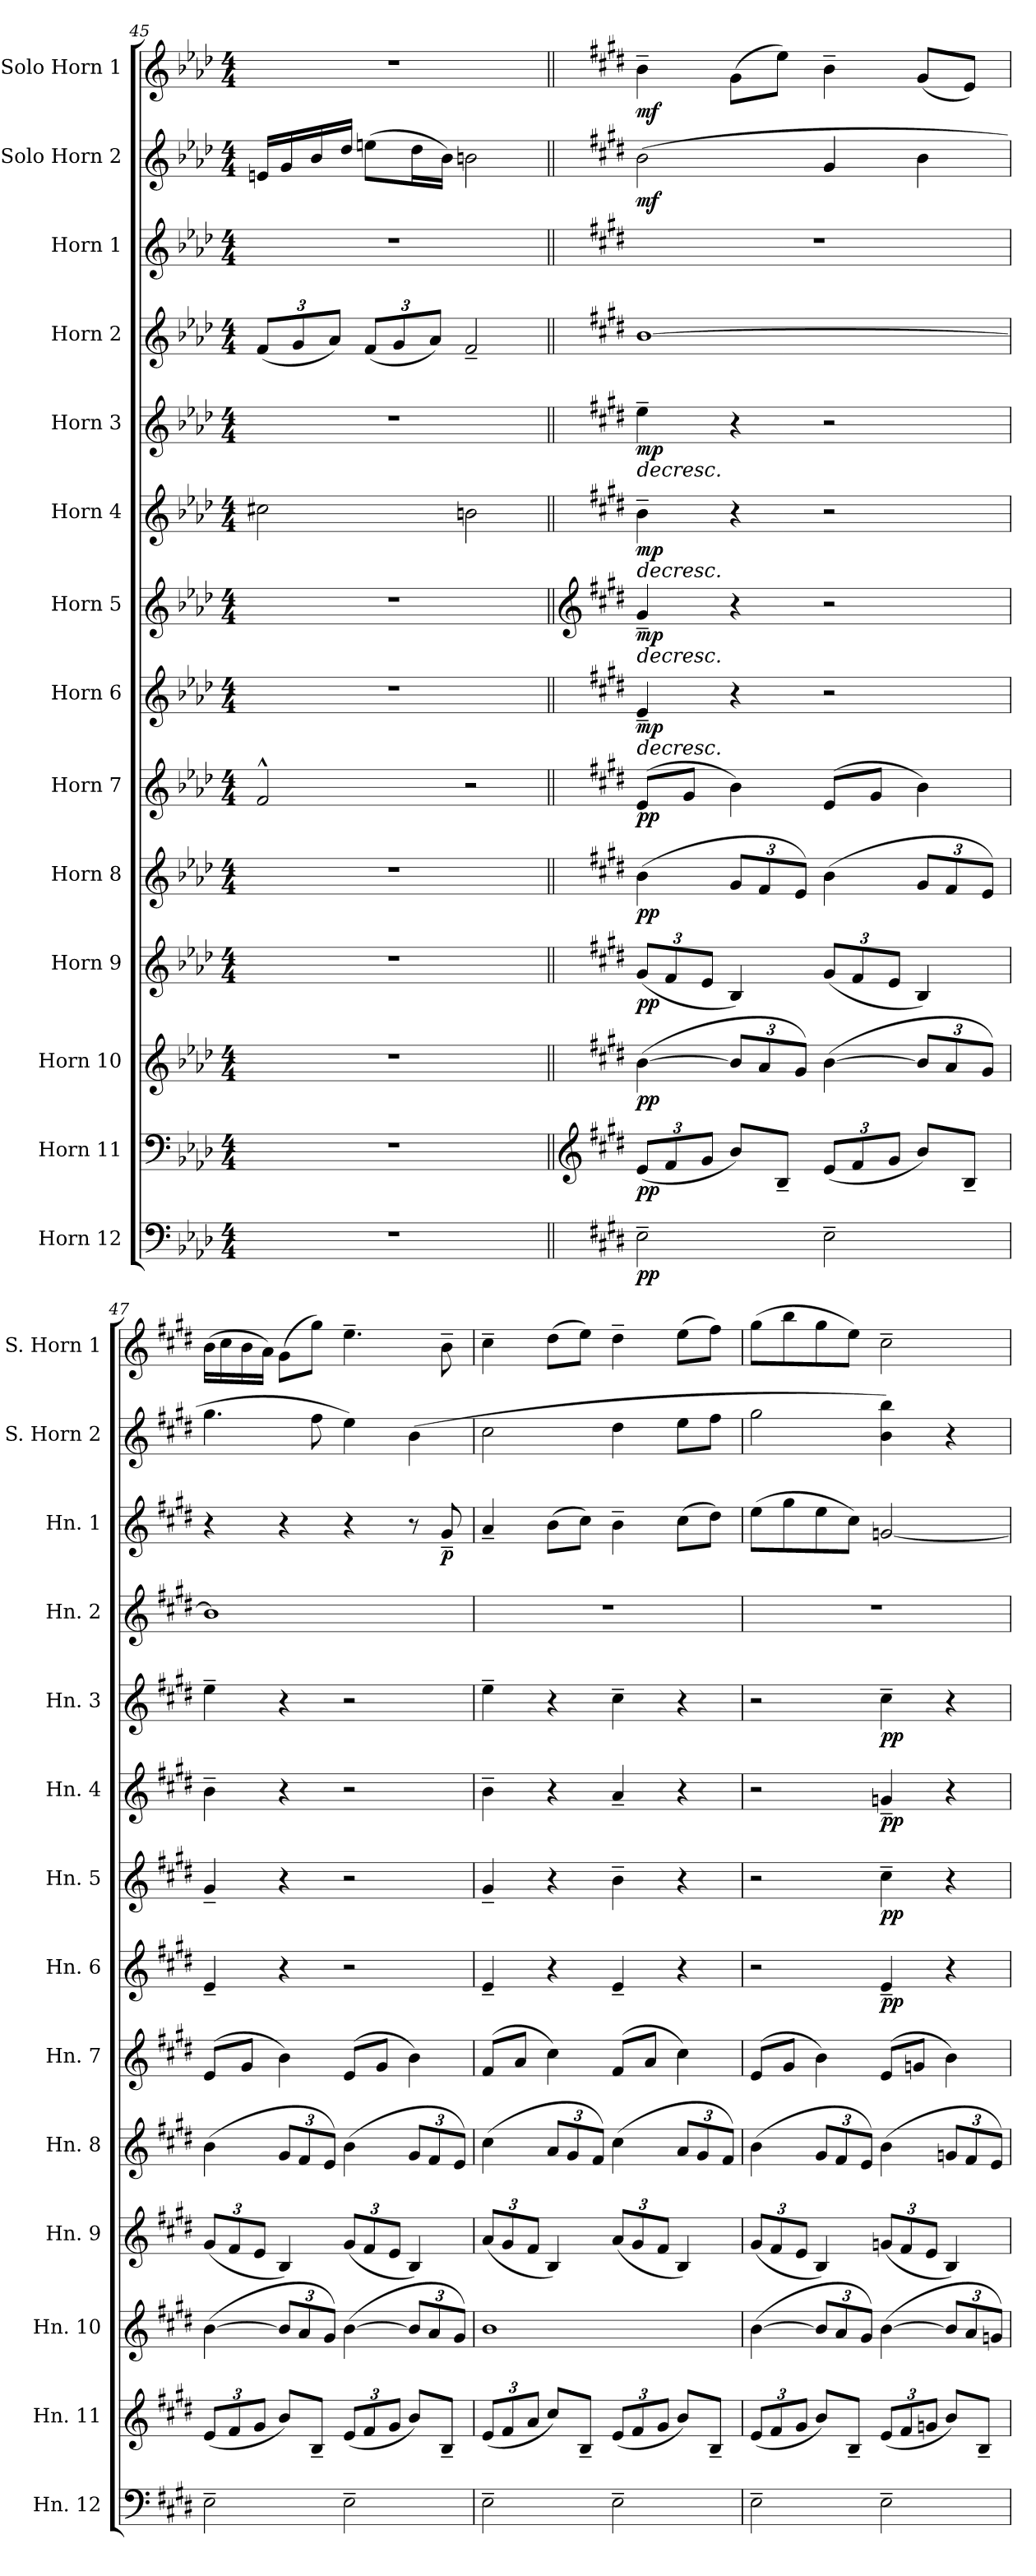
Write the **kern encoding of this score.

**kern	**dynam	**kern	**dynam	**kern	**dynam	**kern	**dynam	**kern	**dynam	**kern	**dynam	**kern	**dynam	**kern	**dynam	**kern	**dynam	**kern	**dynam	**kern	**kern	**dynam	**kern	**dynam	**kern	**dynam
*part14	*part14	*part13	*part13	*part12	*part12	*part11	*part11	*part10	*part10	*part9	*part9	*part8	*part8	*part7	*part7	*part6	*part6	*part5	*part5	*part4	*part3	*part3	*part2	*part2	*part1	*part1
*staff14	*staff14	*staff13	*staff13	*staff12	*staff12	*staff11	*staff11	*staff10	*staff10	*staff9	*staff9	*staff8	*staff8	*staff7	*staff7	*staff6	*staff6	*staff5	*staff5	*staff4	*staff3	*staff3	*staff2	*staff2	*staff1	*staff1
*I"Horn 12	*	*I"Horn 11	*	*I"Horn 10	*	*I"Horn 9	*	*I"Horn 8	*	*I"Horn 7	*	*I"Horn 6	*	*I"Horn 5	*	*I"Horn 4	*	*I"Horn 3	*	*I"Horn 2	*I"Horn 1	*	*I"Solo Horn 2	*	*I"Solo Horn 1	*
*I'Hn. 12	*	*I'Hn. 11	*	*I'Hn. 10	*	*I'Hn. 9	*	*I'Hn. 8	*	*I'Hn. 7	*	*I'Hn. 6	*	*I'Hn. 5	*	*I'Hn. 4	*	*I'Hn. 3	*	*I'Hn. 2	*I'Hn. 1	*	*I'S. Horn 2	*	*I'S. Horn 1	*
*clefF4	*	*clefF4	*	*clefG2	*	*clefG2	*	*clefG2	*	*clefG2	*	*clefG2	*	*clefG2	*	*clefG2	*	*clefG2	*	*clefG2	*clefG2	*	*clefG2	*	*clefG2	*
*ITrd4c7	*	*ITrd4c7	*	*ITrd4c7	*	*ITrd4c7	*	*ITrd4c7	*	*ITrd4c7	*	*ITrd4c7	*	*ITrd4c7	*	*ITrd4c7	*	*ITrd4c7	*	*ITrd4c7	*ITrd4c7	*	*ITrd4c7	*	*ITrd4c7	*
*k[b-e-a-d-g-]	*	*k[b-e-a-d-g-]	*	*k[b-e-a-d-g-]	*	*k[b-e-a-d-g-]	*	*k[b-e-a-d-g-]	*	*k[b-e-a-d-g-]	*	*k[b-e-a-d-g-]	*	*k[b-e-a-d-g-]	*	*k[b-e-a-d-g-]	*	*k[b-e-a-d-g-]	*	*k[b-e-a-d-g-]	*k[b-e-a-d-g-]	*	*k[b-e-a-d-g-]	*	*k[b-e-a-d-g-]	*
*M4/4	*	*M4/4	*	*M4/4	*	*M4/4	*	*M4/4	*	*M4/4	*	*M4/4	*	*M4/4	*	*M4/4	*	*M4/4	*	*M4/4	*M4/4	*	*M4/4	*	*M4/4	*
*	*	*	*	*	*	*	*	*	*	*	*	*	*	*	*	*	*	*	*	*Xbrackettup	*	*	*	*	*	*
=45	=45	=45	=45	=45	=45	=45	=45	=45	=45	=45	=45	=45	=45	=45	=45	=45	=45	=45	=45	=45	=45	=45	=45	=45	=45	=45
1r	.	1r	.	1r	.	1r	.	1r	.	2B-^^/	.	1r	.	1r	.	2f#X\	.	1r	.	(12B-/L	1r	.	16An/LL	.	1r	.
.	.	.	.	.	.	.	.	.	.	.	.	.	.	.	.	.	.	.	.	.	.	.	16c/	.	.	.
.	.	.	.	.	.	.	.	.	.	.	.	.	.	.	.	.	.	.	.	12c/	.	.	.	.	.	.
.	.	.	.	.	.	.	.	.	.	.	.	.	.	.	.	.	.	.	.	.	.	.	16e-/	.	.	.
.	.	.	.	.	.	.	.	.	.	.	.	.	.	.	.	.	.	.	.	12d-/J)	.	.	.	.	.	.
.	.	.	.	.	.	.	.	.	.	.	.	.	.	.	.	.	.	.	.	.	.	.	16g-/JJ	.	.	.
.	.	.	.	.	.	.	.	.	.	.	.	.	.	.	.	.	.	.	.	(12B-/L	.	.	(8an\L	.	.	.
.	.	.	.	.	.	.	.	.	.	.	.	.	.	.	.	.	.	.	.	12c/	.	.	.	.	.	.
.	.	.	.	.	.	.	.	.	.	.	.	.	.	.	.	.	.	.	.	.	.	.	16g-\L	.	.	.
.	.	.	.	.	.	.	.	.	.	.	.	.	.	.	.	.	.	.	.	12d-/J)	.	.	.	.	.	.
.	.	.	.	.	.	.	.	.	.	.	.	.	.	.	.	.	.	.	.	.	.	.	16e-\JJ)	.	.	.
.	.	.	.	.	.	.	.	.	.	2r	.	.	.	.	.	2en\	.	.	.	2B-~/	.	.	2en\	.	.	.
=46||	=46||	=46||	=46||	=46||	=46||	=46||	=46||	=46||	=46||	=46||	=46||	=46||	=46||	=46||	=46||	=46||	=46||	=46||	=46||	=46||	=46||	=46||	=46||	=46||	=46||	=46||
*	*	*clefG2	*	*	*	*	*	*	*	*	*	*	*	*clefG2	*	*	*	*	*	*	*	*	*	*	*	*
*k[f#c#g#]	*	*k[f#c#g#]	*	*k[f#c#g#]	*	*k[f#c#g#]	*	*k[f#c#g#]	*	*k[f#c#g#]	*	*k[f#c#g#]	*	*k[f#c#g#]	*	*k[f#c#g#]	*	*k[f#c#g#]	*	*k[f#c#g#]	*k[f#c#g#]	*	*k[f#c#g#]	*	*k[f#c#g#]	*
*	*	*Xbrackettup	*	*	*	*Xbrackettup	*	*	*	*	*	*	*	*	*	*	*	*	*	*	*	*	*	*	*	*
!	!LO:DY:b	!	!LO:DY:b	!	!LO:DY:b	!	!LO:DY:b	!	!LO:DY:b	!	!LO:DY:b	!	!LO:HP:b	!	!LO:HP:b	!	!LO:HP:b	!	!LO:HP:b	!	!	!	!	!	!	!
!	!	!	!	!	!	!	!	!	!	!	!	!	!LO:DY:n=1:b	!	!LO:DY:n=1:b	!	!LO:DY:n=1:b	!	!LO:DY:n=1:b	!	!	!	!	!LO:DY:b	!	!LO:DY:b
2AA~\	pp	(12A/L	pp	([4e\	pp	(12c#/L	pp	(4e\	pp	(8A/L	pp	4A~/	> mp	4c#~/	> mp	4e~\	> mp	4a~\	> mp	[1e	1r	.	(2e\	mf	4e~\	mf
.	.	12B/	.	.	.	12B/	.	.	.	.	.	.	.	.	.	.	.	.	.	.	.	.	.	.	.	.
.	.	.	.	.	.	.	.	.	.	8c#/J	.	.	.	.	.	.	.	.	.	.	.	.	.	.	.	.
.	.	12c#/J	.	.	.	12A/J	.	.	.	.	.	.	.	.	.	.	.	.	.	.	.	.	.	.	.	.
*	*	*	*	*Xbrackettup	*	*	*	*Xbrackettup	*	*	*	*	*	*	*	*	*	*	*	*	*	*	*	*	*	*
.	.	8e/L)	.	12e/L]	.	4E/)	.	12c#/L	.	4e\)	.	4r	.	4r	.	4r	.	4r	.	.	.	.	.	.	(8c#\L	.
.	.	.	.	12d/	.	.	.	12B/	.	.	.	.	.	.	.	.	.	.	.	.	.	.	.	.	.	.
.	.	8E~/J	.	.	.	.	.	.	.	.	.	.	.	.	.	.	.	.	.	.	.	.	.	.	8a\J)	.
.	.	.	.	12c#/J)	.	.	.	12A/J)	.	.	.	.	.	.	.	.	.	.	.	.	.	.	.	.	.	.
2AA~\	.	(12A/L	.	([4e\	.	(12c#/L	.	(4e\	.	(8A/L	.	2r	.	2r	.	2r	.	2r	.	.	.	.	4c#/	.	4e~\	.
.	.	12B/	.	.	.	12B/	.	.	.	.	.	.	.	.	.	.	.	.	.	.	.	.	.	.	.	.
.	.	.	.	.	.	.	.	.	.	8c#/J	.	.	.	.	.	.	.	.	.	.	.	.	.	.	.	.
.	.	12c#/J	.	.	.	12A/J	.	.	.	.	.	.	.	.	.	.	.	.	.	.	.	.	.	.	.	.
.	.	8e/L)	.	12e/L]	.	4E/)	.	12c#/L	.	4e\)	.	.	.	.	.	.	.	.	.	.	.	.	4e\	.	(8c#/L	.
.	.	.	.	12d/	.	.	.	12B/	.	.	.	.	.	.	.	.	.	.	.	.	.	.	.	.	.	.
.	.	8E~/J	.	.	.	.	.	.	.	.	.	.	.	.	.	.	.	.	.	.	.	.	.	.	8A/J)	.
.	.	.	.	12c#/J)	.	.	.	12A/J)	.	.	.	.	.	.	.	.	.	.	.	.	.	.	.	.	.	.
=47	=47	=47	=47	=47	=47	=47	=47	=47	=47	=47	=47	=47	=47	=47	=47	=47	=47	=47	=47	=47	=47	=47	=47	=47	=47	=47
2AA~\	.	(12A/L	.	([4e\	.	(12c#/L	.	(4e\	.	(8A/L	.	4A~/	.	4c#~/	.	4e~\	.	4a~\	.	1e]	4r	.	4.cc#\	.	(16e\LL	.
.	.	.	.	.	.	.	.	.	.	.	.	.	.	.	.	.	.	.	.	.	.	.	.	.	16f#\	.
.	.	12B/	.	.	.	12B/	.	.	.	.	.	.	.	.	.	.	.	.	.	.	.	.	.	.	.	.
.	.	.	.	.	.	.	.	.	.	8c#/J	.	.	.	.	.	.	.	.	.	.	.	.	.	.	16e\	.
.	.	12c#/J	.	.	.	12A/J	.	.	.	.	.	.	.	.	.	.	.	.	.	.	.	.	.	.	.	.
.	.	.	.	.	.	.	.	.	.	.	.	.	.	.	.	.	.	.	.	.	.	.	.	.	16d\JJ)	.
.	.	8e/L)	.	12e/L]	.	4E/)	.	12c#/L	.	4e\)	.	4r	.	4r	.	4r	.	4r	.	.	4r	.	.	.	(8c#\L	.
.	.	.	.	12d/	.	.	.	12B/	.	.	.	.	.	.	.	.	.	.	.	.	.	.	.	.	.	.
.	.	8E~/J	.	.	.	.	.	.	.	.	.	.	.	.	.	.	.	.	.	.	.	.	8b\	.	8cc#\J)	.
.	.	.	.	12c#/J)	.	.	.	12A/J)	.	.	.	.	.	.	.	.	.	.	.	.	.	.	.	.	.	.
2AA~\	.	(12A/L	.	([4e\	.	(12c#/L	.	(4e\	.	(8A/L	.	2r	.	2r	.	2r	.	2r	.	.	4r	.	4a\)	.	4.a~\	.
.	.	12B/	.	.	.	12B/	.	.	.	.	.	.	.	.	.	.	.	.	.	.	.	.	.	.	.	.
.	.	.	.	.	.	.	.	.	.	8c#/J	.	.	.	.	.	.	.	.	.	.	.	.	.	.	.	.
.	.	12c#/J	.	.	.	12A/J	.	.	.	.	.	.	.	.	.	.	.	.	.	.	.	.	.	.	.	.
.	.	8e/L)	.	12e/L]	.	4E/)	.	12c#/L	.	4e\)	.	.	.	.	.	.	.	.	.	.	8r	.	(4e\	.	.	.
.	.	.	.	12d/	.	.	.	12B/	.	.	.	.	.	.	.	.	.	.	.	.	.	.	.	.	.	.
!	!	!	!	!	!	!	!	!	!	!	!	!	!	!	!	!	!	!	!	!	!	!LO:DY:b	!	!	!	!
.	.	8E~/J	.	.	.	.	.	.	.	.	.	.	.	.	.	.	.	.	.	.	8c#~/	p	.	.	8e~\	.
.	.	.	.	12c#/J)	.	.	.	12A/J)	.	.	.	.	.	.	.	.	.	.	.	.	.	.	.	.	.	.
!!LO:PB:g=z
=48	=48	=48	=48	=48	=48	=48	=48	=48	=48	=48	=48	=48	=48	=48	=48	=48	=48	=48	=48	=48	=48	=48	=48	=48	=48	=48
2AA~\	.	(12A/L	.	1e	.	(12d/L	.	(4f#\	.	(8B/L	.	4A~/	.	4c#~/	.	4e~\	.	4a~\	.	1r	4d~/	.	2f#\	.	4f#~\	.
.	.	12B/	.	.	.	12c#/	.	.	.	.	.	.	.	.	.	.	.	.	.	.	.	.	.	.	.	.
.	.	.	.	.	.	.	.	.	.	8d/J	.	.	.	.	.	.	.	.	.	.	.	.	.	.	.	.
.	.	12d/J	.	.	.	12B/J	.	.	.	.	.	.	.	.	.	.	.	.	.	.	.	.	.	.	.	.
.	.	8f#/L)	.	.	.	4E/)	.	12d/L	.	4f#\)	.	4r	.	4r	.	4r	.	4r	.	.	(8e\L	.	.	.	(8g#\L	.
.	.	.	.	.	.	.	.	12c#/	.	.	.	.	.	.	.	.	.	.	.	.	.	.	.	.	.	.
.	.	8E~/J	.	.	.	.	.	.	.	.	.	.	.	.	.	.	.	.	.	.	8f#\J)	.	.	.	8a\J)	.
.	.	.	.	.	.	.	.	12B/J)	.	.	.	.	.	.	.	.	.	.	.	.	.	.	.	.	.	.
2AA~\	.	(12A/L	.	.	.	(12d/L	.	(4f#\	.	(8B/L	.	4A~/	.	4e~\	.	4d~/	.	4f#~\	.	.	4e~\	.	4g#\	.	4g#~\	.
.	.	12B/	.	.	.	12c#/	.	.	.	.	.	.	.	.	.	.	.	.	.	.	.	.	.	.	.	.
.	.	.	.	.	.	.	.	.	.	8d/J	.	.	.	.	.	.	.	.	.	.	.	.	.	.	.	.
.	.	12c#/J	.	.	.	12B/J	.	.	.	.	.	.	.	.	.	.	.	.	.	.	.	.	.	.	.	.
.	.	8e/L)	.	.	.	4E/)	.	12d/L	.	4f#\)	.	4r	.	4r	.	4r	.	4r	.	.	(8f#\L	.	8a\L	.	(8a\L	.
.	.	.	.	.	.	.	.	12c#/	.	.	.	.	.	.	.	.	.	.	.	.	.	.	.	.	.	.
.	.	8E~/J	.	.	.	.	.	.	.	.	.	.	.	.	.	.	.	.	.	.	8g#\J)	.	8b\J	.	8b\J)	.
.	.	.	.	.	.	.	.	12B/J)	.	.	.	.	.	.	.	.	.	.	.	.	.	.	.	.	.	.
=49	=49	=49	=49	=49	=49	=49	=49	=49	=49	=49	=49	=49	=49	=49	=49	=49	=49	=49	=49	=49	=49	=49	=49	=49	=49	=49
2AA~\	.	(12A/L	.	([4e\	.	(12c#/L	.	(4e\	.	(8A/L	.	2r	.	2r	.	2r	.	2r	.	1r	(8a\L	.	2cc#\	.	(8cc#\L	.
.	.	12B/	.	.	.	12B/	.	.	.	.	.	.	.	.	.	.	.	.	.	.	.	.	.	.	.	.
.	.	.	.	.	.	.	.	.	.	8c#/J	.	.	.	.	.	.	.	.	.	.	8cc#\	.	.	.	8ee\	.
.	.	12c#/J	.	.	.	12A/J	.	.	.	.	.	.	.	.	.	.	.	.	.	.	.	.	.	.	.	.
.	.	8e/L)	.	12e/L]	.	4E/)	.	12c#/L	.	4e\)	.	.	.	.	.	.	.	.	.	.	8a\	.	.	.	8cc#\	.
.	.	.	.	12d/	.	.	.	12B/	.	.	.	.	.	.	.	.	.	.	.	.	.	.	.	.	.	.
.	.	8E~/J	.	.	.	.	.	.	.	.	.	.	.	.	.	.	.	.	.	.	8f#\J)	.	.	.	8a\J)	.
.	.	.	.	12c#/J)	.	.	.	12A/J)	.	.	.	.	.	.	.	.	.	.	.	.	.	.	.	.	.	.
!	!	!	!	!	!	!	!	!	!	!	!	!	!LO:DY:b	!	!LO:DY:b	!	!LO:DY:b	!	!LO:DY:b	!	!	!	!	!	!	!
2AA~\	.	(12A/L	.	([4e\	.	(12cn/L	.	(4e\	.	(8A/L	.	4A~/	pp	4f#~\	pp	4cn~/	pp	4f#~\	pp	.	[2cn/	.	4e\ 4ee\)	.	2f#~\	.
.	.	12B/	.	.	.	12B/	.	.	.	.	.	.	.	.	.	.	.	.	.	.	.	.	.	.	.	.
.	.	.	.	.	.	.	.	.	.	8cn/J	.	.	.	.	.	.	.	.	.	.	.	.	.	.	.	.
.	.	12cn/J	.	.	.	12A/J	.	.	.	.	.	.	.	.	.	.	.	.	.	.	.	.	.	.	.	.
.	.	8e/L)	.	12e/L]	.	4E/)	.	12cn/L	.	4e\)	.	4r	.	4r	.	4r	.	4r	.	.	.	.	4r	.	.	.
.	.	.	.	12d/	.	.	.	12B/	.	.	.	.	.	.	.	.	.	.	.	.	.	.	.	.	.	.
.	.	8E~/J	.	.	.	.	.	.	.	.	.	.	.	.	.	.	.	.	.	.	.	.	.	.	.	.
.	.	.	.	12cn/J)	.	.	.	12A/J)	.	.	.	.	.	.	.	.	.	.	.	.	.	.	.	.	.	.
.	.	.	.	.	.	.	.	.	.	.	.	.	]	.	]	.	]	.	]	.	.	.	.	.	.	.
=	=	=	=	=	=	=	=	=	=	=	=	=	=	=	=	=	=	=	=	=	=	=	=	=	=	=
*-	*-	*-	*-	*-	*-	*-	*-	*-	*-	*-	*-	*-	*-	*-	*-	*-	*-	*-	*-	*-	*-	*-	*-	*-	*-	*-
